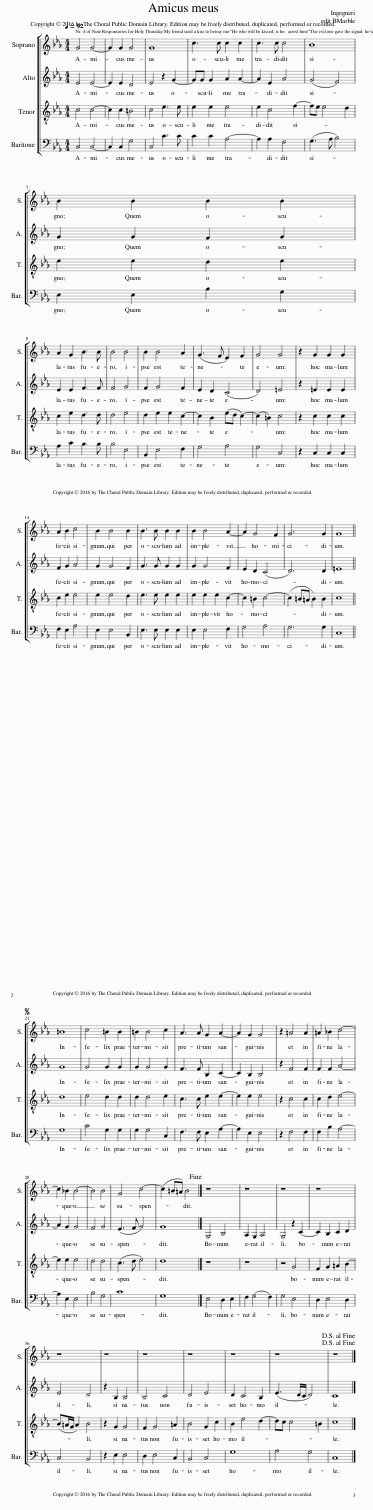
X:1
%%score [ 1 2 3 4 ]
L:1/8
Q:1/4=92
M:4/4
I:linebreak $
K:Eb
V:1 treble
V:2 treble
V:3 treble-8 transpose=-12
V:4 bass
V:1
 G4 G4- | G2 G2 G4 | G8 | c3 c c2 c2 | c3 c c4 | %5
 B8 |$ B2 B2 B2 B2 |$ A2 G2 B3 B | B4 B4 | B2 B4 A2 | %10
 (G3 F E2) F2 | G4 G4 | z2 G2 G2 G2 |$ A2 B2 c4 | B2 B4 B2 | %15
 B3 B B2 B2 | B2 B4 A2- | A2 G4 F2 | G6 G2 | G8 ||$ %20
S =B8 | c4 =B2 B2 | =B2 B4 c2 | A3 A G2 A2- | A2 G2 G4 | %25
 z2 =A4 A2 | =A2 _B2 c4- |$ c2 _B2 B4- | B4 B4 | G4 c4- | %30
 (c2 =B=A) B4!fine! |] z8 | z8 | z8 | z8 |$ %35
 z8 | z8 | z8 | z8 | z8 | %40
 z8 | z8 |] %42
V:2
 E4 E4- | E2 E2 D4 | E4 z2 G2- | GG G2 A2 A2- | A2 E2 A4 | %5
 (G4 F4) |$ G2 G2 F2 G2 |$ E2 E2 F3 F | F4 G4 | F2 G4 F2 | %10
 E2 D2 (C4 | D4) =E4 | z2 =E2 E2 E2 |$ F2 G2 A4 | G2 G4 F2 | %15
 G3 G G2 G2 | G2 G4 F2 | E2 D2 (C4 | D6) D2 | =E8 ||$ %20
 G8 | G4 G2 G2 | G2 G4 G2 | F3 F B,2 C2- | C2 B,2 B,4 | %25
 z2 F4 F2 | F2 F2 A4- |$ A2 G2 G4 | F4 G4 | (E3 F G4) | %30
 G8 |] G,4 B,4 | A,2 G,2 A,4 | G,4 z2 C2- | C2 B,2 C2 D2 |$ %35
 E4 D4 | z2 B,2 B,4 | B,4 C4 | D4 E4 | D2 C4 B,2 | %40
 (E3 D/C/ D4) | C8 |] %42
V:3
 c4 c4- | c2 c2 =B4 | c4 e3 e | e2 e2 e4 | e2 c4 f2- | %5
 fe e4 d2 |$ e2 e2 d2 e2 |$ c2 e2 d3 d | d4 e4 | d2 e2 e2 c2- | %10
 c2 B2 (ed c2-) | (c2 =B2) c4 | z2 c2 c2 c2 |$ c2 e2 e4 | e2 e4 d2 | %15
 e3 e e2 e2 | e2 e2 e2 c2- | c2 =B2 c4- | (c2 =B=A B2) B2 | c8 ||$ %20
 d8 | e4 d2 d2 | d2 d4 e2 | c3 c e2 e2- | e2 e2 e4 | %25
 z2 c4 c2 | c2 d2 e4- |$ e2 e2 e4 | d4 d4 | (c3 d e4) | %30
 d8 |] z8 | z8 | z4 G4 | F2 G2 =A2 B2- |$ %35
 (B=A/G/ A2) B4 | z2 G2 G4 | F2 G4 =A2 | B4 G2 c2 | B2 e4 d2- | %40
 dc c4 =B2 | c8 |] %42
V:4
 C,4 C,4- | C,2 C,2 G,4 | C,4 C3 C | C2 C2 A,4- | A,2 A,2 F,4 | %5
 (G,3 A, B,4) |$ E,2 E,2 B,2 G,2 |$ A,2 C2 B,3 B, | B,4 E,4 | B,,2 E,4 F,2 | %10
 G,4 A,4 | G,4 C,4 | z2 C,2 C,2 C,2 |$ F,2 E,2 A,4 | E,2 E,4 B,,2 | %15
 E,3 E, E,2 E,2 | E,2 E,4 F,2 | G,4 A,4 | G,6 G,2 | C,8 ||$ %20
 G,8 | C4 G,2 G,2 | G,2 G,4 C,2 | F,3 F, E,2 A,2- | A,2 E,2 E,4 | %25
 z2 F,4 F,2 | F,2 B,2 A,4- |$ A,2 E,2 E,4 | B,4 G,4 | C8 | %30
 G,8 |] E,4 D,2 E,2 | F,2 (G,4 F,2) | G,4 E,4 | D,2 E,4 D,2 |$ %35
 C,4 B,,4 | z2 E,2 E,4 | D,2 E,4 C,2 | B,,4 C,4 | G,8 | %40
 A,4 G,4 | C,8 |] %42
